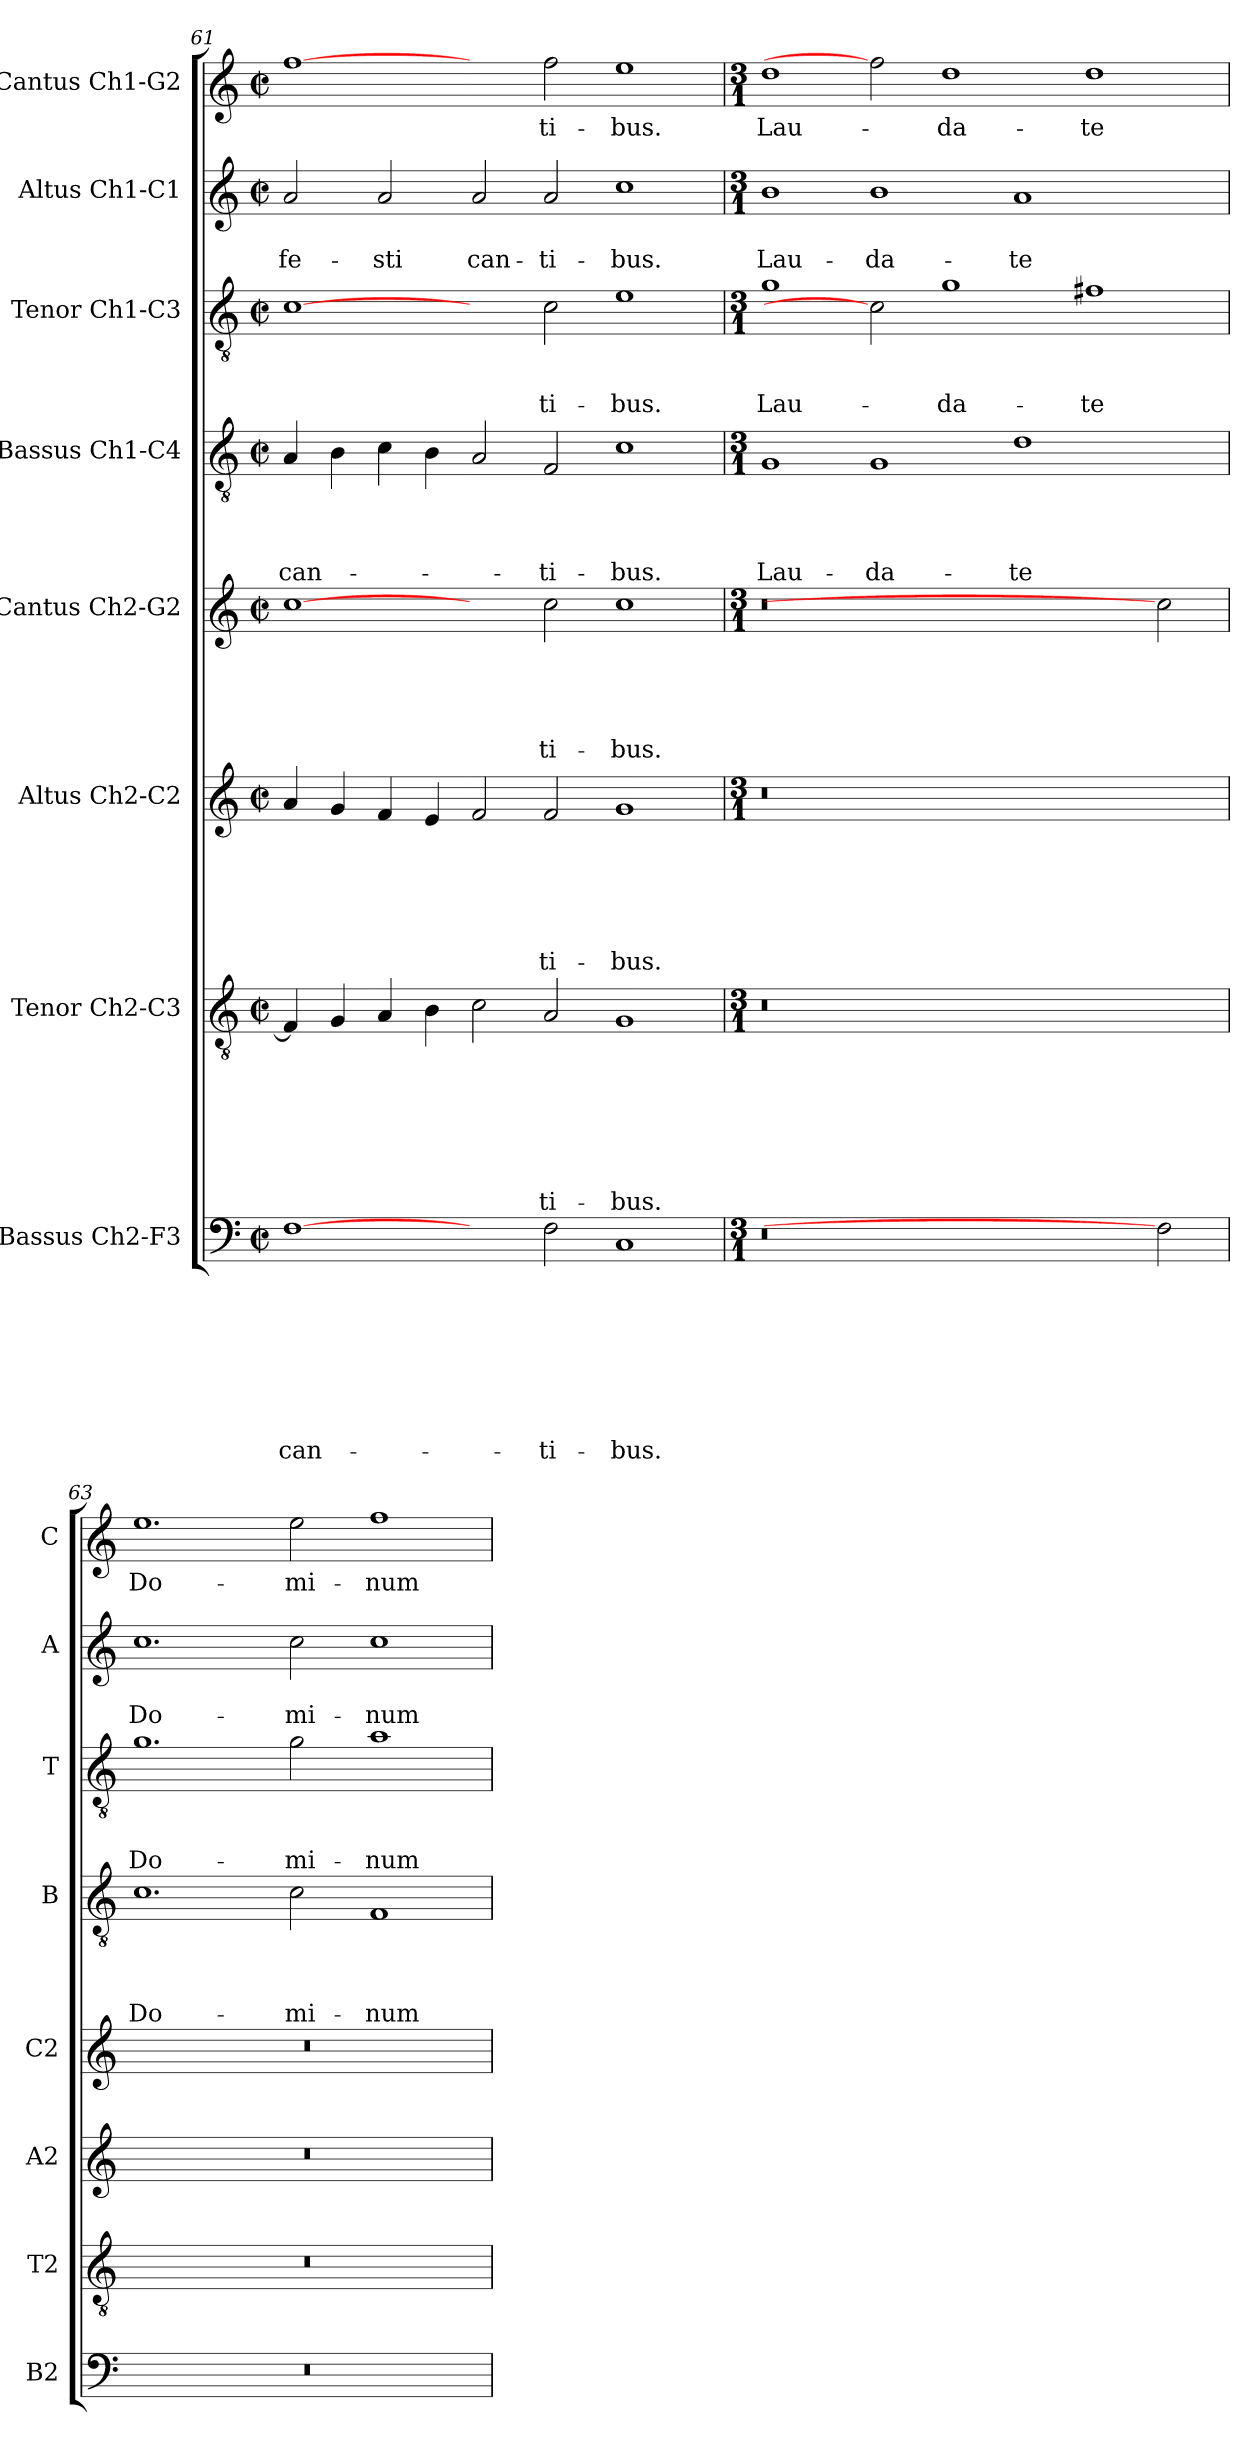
**kern	**text	**text	**text	**text	**text	**text	**text	**text	**kern	**text	**text	**text	**text	**text	**text	**text	**kern	**text	**text	**text	**text	**text	**text	**kern	**text	**text	**text	**text	**text	**kern	**text	**text	**text	**text	**kern	**text	**text	**text	**kern	**text	**text	**kern	**text
*part8	*part8	*part8	*part8	*part8	*part8	*part8	*part8	*part8	*part7	*part7	*part7	*part7	*part7	*part7	*part7	*part7	*part6	*part6	*part6	*part6	*part6	*part6	*part6	*part5	*part5	*part5	*part5	*part5	*part5	*part4	*part4	*part4	*part4	*part4	*part3	*part3	*part3	*part3	*part2	*part2	*part2	*part1	*part1
*staff8	*staff8	*staff8	*staff8	*staff8	*staff8	*staff8	*staff8	*staff8	*staff7	*staff7	*staff7	*staff7	*staff7	*staff7	*staff7	*staff7	*staff6	*staff6	*staff6	*staff6	*staff6	*staff6	*staff6	*staff5	*staff5	*staff5	*staff5	*staff5	*staff5	*staff4	*staff4	*staff4	*staff4	*staff4	*staff3	*staff3	*staff3	*staff3	*staff2	*staff2	*staff2	*staff1	*staff1
*I"Bassus Ch2-F3	*	*	*	*	*	*	*	*	*I"Tenor Ch2-C3	*	*	*	*	*	*	*	*I"Altus Ch2-C2	*	*	*	*	*	*	*I"Cantus Ch2-G2	*	*	*	*	*	*I"Bassus Ch1-C4	*	*	*	*	*I"Tenor Ch1-C3	*	*	*	*I"Altus Ch1-C1	*	*	*I"Cantus Ch1-G2	*
*I'B2	*	*	*	*	*	*	*	*	*I'T2	*	*	*	*	*	*	*	*I'A2	*	*	*	*	*	*	*I'C2	*	*	*	*	*	*I'B	*	*	*	*	*I'T	*	*	*	*I'A	*	*	*I'C	*
!!LO:PB:g=z
*clefF4	*	*	*	*	*	*	*	*	*clefGv2	*	*	*	*	*	*	*	*clefG2	*	*	*	*	*	*	*clefG2	*	*	*	*	*	*clefGv2	*	*	*	*	*clefGv2	*	*	*	*clefG2	*	*	*clefG2	*
*k[]	*	*	*	*	*	*	*	*	*k[]	*	*	*	*	*	*	*	*k[]	*	*	*	*	*	*	*k[]	*	*	*	*	*	*k[]	*	*	*	*	*k[]	*	*	*	*k[]	*	*	*k[]	*
*C:	*	*	*	*	*	*	*	*	*C:	*	*	*	*	*	*	*	*C:	*	*	*	*	*	*	*C:	*	*	*	*	*	*C:	*	*	*	*	*C:	*	*	*	*C:	*	*	*C:	*
*M2/2	*	*	*	*	*	*	*	*	*M2/2	*	*	*	*	*	*	*	*M2/2	*	*	*	*	*	*	*M2/2	*	*	*	*	*	*M2/2	*	*	*	*	*M2/2	*	*	*	*M2/2	*	*	*M2/2	*
*met(c|)	*	*	*	*	*	*	*	*	*met(c|)	*	*	*	*	*	*	*	*met(c|)	*	*	*	*	*	*	*met(c|)	*	*	*	*	*	*met(c|)	*	*	*	*	*met(c|)	*	*	*	*met(c|)	*	*	*met(c|)	*
=61	=61	=61	=61	=61	=61	=61	=61	=61	=61	=61	=61	=61	=61	=61	=61	=61	=61	=61	=61	=61	=61	=61	=61	=61	=61	=61	=61	=61	=61	=61	=61	=61	=61	=61	=61	=61	=61	=61	=61	=61	=61	=61	=61
!	!	!	!	!	!	!	!	!LO:LY:b	!	!	!	!	!	!	!	!	!	!	!	!	!	!	!	!	!	!	!	!	!	!	!	!	!	!LO:LY:b	!	!	!	!	!	!	!LO:LY:b	!	!
[1F	.	.	.	.	.	.	.	can-	4F/]	.	.	.	.	.	.	.	4a/	.	.	.	.	.	.	[1cc	.	.	.	.	.	4A/	.	.	.	can-	[1c	.	.	.	2a/	.	fe-	[1ff	.
.	.	.	.	.	.	.	.	.	4G/	.	.	.	.	.	.	.	4g/	.	.	.	.	.	.	.	.	.	.	.	.	4B\	.	.	.	.	.	.	.	.	.	.	.	.	.
!	!	!	!	!	!	!	!	!	!	!	!	!	!	!	!	!	!	!	!	!	!	!	!	!	!	!	!	!	!	!	!	!	!	!	!	!	!	!	!	!	!LO:LY:b	!	!
.	.	.	.	.	.	.	.	.	4A/	.	.	.	.	.	.	.	4f/	.	.	.	.	.	.	.	.	.	.	.	.	4c\	.	.	.	.	.	.	.	.	2a/	.	-sti	.	.
.	.	.	.	.	.	.	.	.	4B\	.	.	.	.	.	.	.	4e/	.	.	.	.	.	.	.	.	.	.	.	.	4B\	.	.	.	.	.	.	.	.	.	.	.	.	.
!	!	!	!	!	!	!	!	!	!	!	!	!	!	!	!	!	!	!	!	!	!	!	!	!	!	!	!	!	!	!	!	!	!	!	!	!	!	!	!	!	!LO:LY:b	!	!
2ryy	.	.	.	.	.	.	.	.	2c\	.	.	.	.	.	.	.	2f/	.	.	.	.	.	.	2ryy	.	.	.	.	.	2A/	.	.	.	.	2ryy	.	.	.	2a/	.	can-	2ryy	.
!	!	!	!	!	!	!	!	!LO:LY:b	!	!	!	!	!	!	!	!LO:LY:b	!	!	!	!	!	!	!LO:LY:b	!	!	!	!	!	!LO:LY:b	!	!	!	!	!LO:LY:b	!	!	!	!LO:LY:b	!	!	!LO:LY:b	!	!LO:LY:b
2F\	.	.	.	.	.	.	.	-ti-	2A/	.	.	.	.	.	.	-ti-	2f/	.	.	.	.	.	-ti-	2cc\	.	.	.	.	-ti-	2F/	.	.	.	-ti-	2c\	.	.	-ti-	2a/	.	-ti-	2ff\	-ti-
!	!	!	!	!	!	!	!	!LO:LY:b	!	!	!	!	!	!	!	!LO:LY:b	!	!	!	!	!	!	!LO:LY:b	!	!	!	!	!	!LO:LY:b	!	!	!	!	!LO:LY:b	!	!	!	!LO:LY:b	!	!	!LO:LY:b	!	!LO:LY:b
1C	.	.	.	.	.	.	.	-bus.	1G	.	.	.	.	.	.	-bus.	1g	.	.	.	.	.	-bus.	1cc	.	.	.	.	-bus.	1c	.	.	.	-bus.	1e	.	.	-bus.	1cc	.	-bus.	1ee	-bus.
=62	=62	=62	=62	=62	=62	=62	=62	=62	=62	=62	=62	=62	=62	=62	=62	=62	=62	=62	=62	=62	=62	=62	=62	=62	=62	=62	=62	=62	=62	=62	=62	=62	=62	=62	=62	=62	=62	=62	=62	=62	=62	=62	=62
*M3/1	*	*	*	*	*	*	*	*	*M3/1	*	*	*	*	*	*	*	*M3/1	*	*	*	*	*	*	*M3/1	*	*	*	*	*	*M3/1	*	*	*	*	*M3/1	*	*	*	*M3/1	*	*	*M3/1	*
!	!	!	!	!	!	!	!	!	!	!	!	!	!	!	!	!	!	!	!	!	!	!	!	!	!	!	!	!	!	!	!	!	!	!LO:LY:b	!	!	!	!LO:LY:b	!	!	!LO:LY:b	!	!LO:LY:b
0.r	.	.	.	.	.	.	.	.	0.r	.	.	.	.	.	.	.	0.r	.	.	.	.	.	.	0.r	.	.	.	.	.	1G	.	.	.	Lau-	1g	.	.	Lau-	1b	.	Lau-	1dd	Lau-
!	!	!	!	!	!	!	!	!	!	!	!	!	!	!	!	!	!	!	!	!	!	!	!	!	!	!	!	!	!	!	!	!	!	!LO:LY:b	!	!	!	!	!	!	!LO:LY:b	!	!
.	.	.	.	.	.	.	.	.	.	.	.	.	.	.	.	.	.	.	.	.	.	.	.	.	.	.	.	.	.	1G	.	.	.	-da-	2c]	.	.	.	1b	.	-da-	2ff]	.
!	!	!	!	!	!	!	!	!	!	!	!	!	!	!	!	!	!	!	!	!	!	!	!	!	!	!	!	!	!	!	!	!	!	!	!	!	!	!LO:LY:b	!	!	!	!	!LO:LY:b
.	.	.	.	.	.	.	.	.	.	.	.	.	.	.	.	.	.	.	.	.	.	.	.	.	.	.	.	.	.	.	.	.	.	.	1g	.	.	-da-	.	.	.	1dd	-da-
!	!	!	!	!	!	!	!	!	!	!	!	!	!	!	!	!	!	!	!	!	!	!	!	!	!	!	!	!	!	!	!	!	!	!LO:LY:b	!	!	!	!	!	!	!LO:LY:b	!	!
.	.	.	.	.	.	.	.	.	.	.	.	.	.	.	.	.	.	.	.	.	.	.	.	.	.	.	.	.	.	1d	.	.	.	-te	.	.	.	.	1a	.	-te	.	.
!	!	!	!	!	!	!	!	!	!	!	!	!	!	!	!	!	!	!	!	!	!	!	!	!	!	!	!	!	!	!	!	!	!	!	!	!	!	!LO:LY:b	!	!	!	!	!LO:LY:b
.	.	.	.	.	.	.	.	.	.	.	.	.	.	.	.	.	.	.	.	.	.	.	.	.	.	.	.	.	.	.	.	.	.	.	1f#X	.	.	-te	.	.	.	1dd	-te
2F]	.	.	.	.	.	.	.	.	2ryy	.	.	.	.	.	.	.	2ryy	.	.	.	.	.	.	2cc]	.	.	.	.	.	2ryy	.	.	.	.	.	.	.	.	2ryy	.	.	.	.
=63	=63	=63	=63	=63	=63	=63	=63	=63	=63	=63	=63	=63	=63	=63	=63	=63	=63	=63	=63	=63	=63	=63	=63	=63	=63	=63	=63	=63	=63	=63	=63	=63	=63	=63	=63	=63	=63	=63	=63	=63	=63	=63	=63
!	!	!	!	!	!	!	!	!	!	!	!	!	!	!	!	!	!	!	!	!	!	!	!	!	!	!	!	!	!	!	!	!	!	!LO:LY:b	!	!	!	!LO:LY:b	!	!	!LO:LY:b	!	!LO:LY:b
0.r	.	.	.	.	.	.	.	.	0.r	.	.	.	.	.	.	.	0.r	.	.	.	.	.	.	0.r	.	.	.	.	.	1.c	.	.	.	Do-	1.g	.	.	Do-	1.cc	.	Do-	1.ee	Do-
!	!	!	!	!	!	!	!	!	!	!	!	!	!	!	!	!	!	!	!	!	!	!	!	!	!	!	!	!	!	!	!	!	!	!LO:LY:b	!	!	!	!LO:LY:b	!	!	!LO:LY:b	!	!LO:LY:b
.	.	.	.	.	.	.	.	.	.	.	.	.	.	.	.	.	.	.	.	.	.	.	.	.	.	.	.	.	.	2c\	.	.	.	-mi-	2g\	.	.	-mi-	2cc\	.	-mi-	2ee\	-mi-
!	!	!	!	!	!	!	!	!	!	!	!	!	!	!	!	!	!	!	!	!	!	!	!	!	!	!	!	!	!	!	!	!	!	!LO:LY:b	!	!	!	!LO:LY:b	!	!	!LO:LY:b	!	!LO:LY:b
.	.	.	.	.	.	.	.	.	.	.	.	.	.	.	.	.	.	.	.	.	.	.	.	.	.	.	.	.	.	1F	.	.	.	-num	1a	.	.	-num	1cc	.	-num	1ff	-num
=	=	=	=	=	=	=	=	=	=	=	=	=	=	=	=	=	=	=	=	=	=	=	=	=	=	=	=	=	=	=	=	=	=	=	=	=	=	=	=	=	=	=	=
*-	*-	*-	*-	*-	*-	*-	*-	*-	*-	*-	*-	*-	*-	*-	*-	*-	*-	*-	*-	*-	*-	*-	*-	*-	*-	*-	*-	*-	*-	*-	*-	*-	*-	*-	*-	*-	*-	*-	*-	*-	*-	*-	*-
